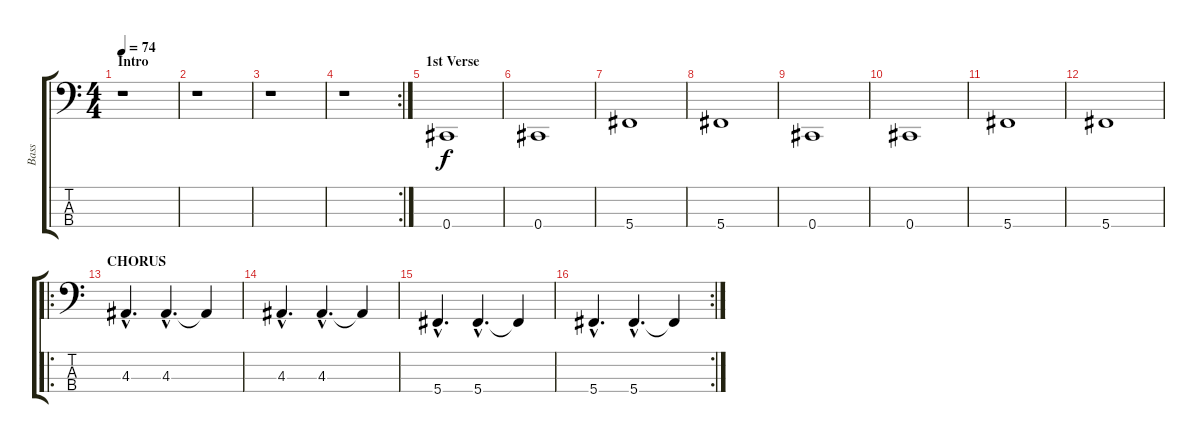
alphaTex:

\track ("Bass" "Bass") {instrument electricbassfinger}
\staff {score tabs}
\tuning (E2 B1 Gb1 Db1) {hide}
\ts (4 4)
\section ("" "Intro")
\tempo 74
\clef f4
\ks c
r.1{dy f instrument electricbassfinger} |
r.1 |
r.1 |
\rc 2
r.1 |
\section ("" "1st Verse")
0.4.1 |
0.4.1 |
5.4.1 |
5.4.1 |
0.4.1 |
0.4.1 |
5.4.1 |
5.4.1 |
\ro
\section ("" "CHORUS")
4.3{hac}.4{d} 4.3{hac}.4{d} 4.3{t}.4 |
4.3{hac}.4{d} 4.3{hac}.4{d} 4.3{t}.4 |
5.4{hac}.4{d} 5.4{hac}.4{d} 5.4{t}.4 |
\rc 2
5.4{hac}.4{d} 5.4{hac}.4{d} 5.4{t}.4
